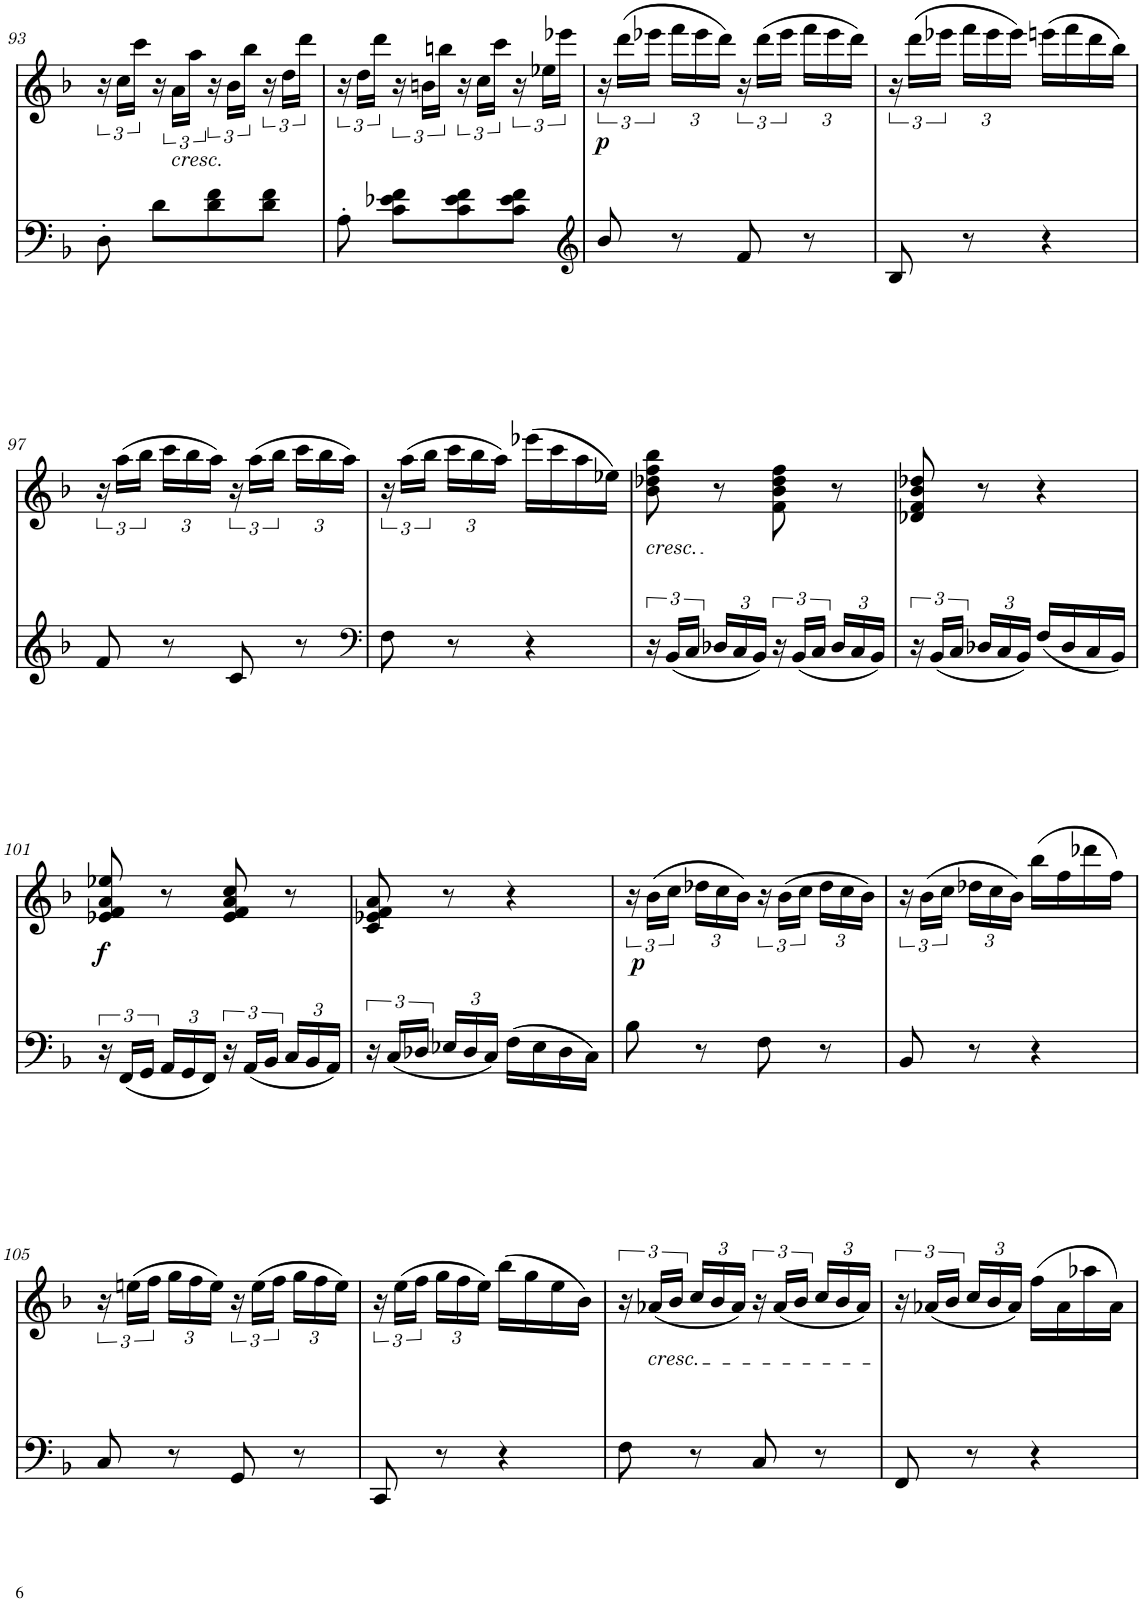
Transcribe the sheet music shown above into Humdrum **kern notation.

**kern	**kern	**dynam
*part2	*part1	*part1
*staff2	*staff1	*staff1
*I"piano	*I"piano	*
*I'Pno	*I'Pno	*
!!LO:PB:g=z
*clefF4	*clefG2	*
*k[b-]	*k[b-]	*
*F:	*F:	*
*M2/4	*M2/4	*
=93	=93	=93
8D'\	24r	.
.	24cc\LL	.
.	24ccc\JJ	.
8d\L	24r	.
!	!LO:TX:b:i:t=cresc.	!
.	24a\LL	.
.	24aa\JJ	.
8d\ 8f\	24r	.
.	24b-\LL	.
.	24bb-\JJ	.
8d\ 8f\J	24r	.
.	24dd\LL	.
.	24ddd\JJ	.
=94	=94	=94
8A'\	24r	.
.	24dd\LL	.
.	24ddd\JJ	.
8c\ 8e-X\ 8f\L	24r	.
.	24bn\LL	.
.	24bbn\JJ	.
8c\ 8e-\ 8f\	24r	.
.	24cc\LL	.
.	24ccc\JJ	.
8c\ 8e-\ 8f\J	24r	.
.	24ee-X\LL	.
.	24eee-X\JJ	.
=95	=95	=95
*clefG2	*	*
!	!	!LO:DY:b
8b-/	24r	p
.	(24ddd\LL	.
.	24eee-X\JJ	.
*	*Xbrackettup	*
8r	24fff\LL	.
.	24eee-\	.
.	24ddd\JJ)	.
*	*brackettup	*
8f/	24r	.
.	(24ddd\LL	.
.	24eee-\JJ	.
*	*Xbrackettup	*
8r	24fff\LL	.
.	24eee-\	.
.	24ddd\JJ)	.
=96	=96	=96
*	*brackettup	*
8B-/	24r	.
.	(24ddd\LL	.
.	24eee-X\JJ	.
*	*Xbrackettup	*
8r	24fff\LL	.
.	24eee-\	.
.	24eee-\JJ)	.
4r	(16eeen\LL	.
.	16fff\	.
.	16ddd\	.
.	16bb-\JJ)	.
!!LO:LB:g=z
=97	=97	=97
*	*brackettup	*
8f/	24r	.
.	(24aa\LL	.
.	24bb-\JJ	.
*	*Xbrackettup	*
8r	24ccc\LL	.
.	24bb-\	.
.	24aa\JJ)	.
*	*brackettup	*
8c/	24r	.
.	(24aa\LL	.
.	24bb-\JJ	.
*	*Xbrackettup	*
8r	24ccc\LL	.
.	24bb-\	.
.	24aa\JJ)	.
=98	=98	=98
*clefF4	*	*
*	*brackettup	*
8F\	24r	.
.	(24aa\LL	.
.	24bb-\JJ	.
*	*Xbrackettup	*
8r	24ccc\LL	.
.	24bb-\	.
.	24aa\JJ)	.
4r	(16eee-X\LL	.
.	16ccc\	.
.	16aa\	.
.	16ee-X\JJ)	.
=99	=99	=99
!	!LO:TX:b:i:t=cresc.	!
24r	8b-\ 8dd-X\ 8ff\ 8bb-\	.
(24BB-/LL	.	.
24C/JJ	.	.
*Xbrackettup	*	*
24D-X/LL	8r	.
24C/	.	.
24BB-/JJ)	.	.
*brackettup	*	*
24r	8f\ 8b-\ 8dd-\ 8ff\	.
(24BB-/LL	.	.
24C/JJ	.	.
*Xbrackettup	*	*
24D-/LL	8r	.
24C/	.	.
24BB-/JJ)	.	.
=100	=100	=100
*brackettup	*	*
24r	8d-X/ 8f/ 8b-/ 8dd-X/	.
(24BB-/LL	.	.
24C/JJ	.	.
*Xbrackettup	*	*
24D-X/LL	8r	.
24C/	.	.
24BB-/JJ)	.	.
(16F/LL	4r	.
16D-/	.	.
16C/	.	.
16BB-/JJ)	.	.
!!LO:LB:g=z
=101	=101	=101
*brackettup	*	*
!	!	!LO:DY:b
24r	8e-X/ 8f/ 8a/ 8ee-X/	f
(24FF/LL	.	.
24GG/JJ	.	.
*Xbrackettup	*	*
24AA/LL	8r	.
24GG/	.	.
24FF/JJ)	.	.
*brackettup	*	*
24r	8e-/ 8f/ 8a/ 8cc/	.
(24AA/LL	.	.
24BB-/JJ	.	.
*Xbrackettup	*	*
24C/LL	8r	.
24BB-/	.	.
24AA/JJ)	.	.
=102	=102	=102
*brackettup	*	*
24r	8c/ 8e-X/ 8f/ 8a/	.
(24C/LL	.	.
24D-X/JJ	.	.
*Xbrackettup	*	*
24E-X/LL	8r	.
24D-/	.	.
24C/JJ)	.	.
(16F\LL	4r	.
16E-\	.	.
16D-\	.	.
16C\JJ)	.	.
=103	=103	=103
*	*brackettup	*
!	!	!LO:DY:b
8B-\	24r	p
.	(24b-\LL	.
.	24cc\JJ	.
*	*Xbrackettup	*
8r	24dd-X\LL	.
.	24cc\	.
.	24b-\JJ)	.
*	*brackettup	*
8F\	24r	.
.	(24b-\LL	.
.	24cc\JJ	.
*	*Xbrackettup	*
8r	24dd-\LL	.
.	24cc\	.
.	24b-\JJ)	.
=104	=104	=104
*	*brackettup	*
8BB-/	24r	.
.	(24b-\LL	.
.	24cc\JJ	.
*	*Xbrackettup	*
8r	24dd-X\LL	.
.	24cc\	.
.	24b-\JJ)	.
4r	(16bb-\LL	.
.	16ff\	.
.	16ddd-X\	.
.	16ff\JJ)	.
!!LO:LB:g=z
=105	=105	=105
*	*brackettup	*
8C/	24r	.
.	(24een\LL	.
.	24ff\JJ	.
*	*Xbrackettup	*
8r	24gg\LL	.
.	24ff\	.
.	24ee\JJ)	.
*	*brackettup	*
8GG/	24r	.
.	(24ee\LL	.
.	24ff\JJ	.
*	*Xbrackettup	*
8r	24gg\LL	.
.	24ff\	.
.	24ee\JJ)	.
=106	=106	=106
*	*brackettup	*
8CC/	24r	.
.	(24ee\LL	.
.	24ff\JJ	.
*	*Xbrackettup	*
8r	24gg\LL	.
.	24ff\	.
.	24ee\JJ)	.
4r	(16bb-\LL	.
.	16gg\	.
.	16ee\	.
.	16b-\JJ)	.
=107	=107	=107
*	*brackettup	*
8F\	24r	.
!	!LO:TX:b:i:t=cresc.	!
.	(24a-X/LL	.
.	24b-/JJ	.
*	*Xbrackettup	*
8r	24cc/LL	.
.	24b-/	.
.	24a-/JJ)	.
*	*brackettup	*
8C/	24r	.
.	(24a-/LL	.
.	24b-/JJ	.
*	*Xbrackettup	*
8r	24cc/LL	.
.	24b-/	.
.	24a-/JJ)	.
=108	=108	=108
*	*brackettup	*
8FF/	24r	.
.	(24a-X/LL	.
.	24b-/JJ	.
*	*Xbrackettup	*
8r	24cc/LL	.
.	24b-/	.
.	24a-/JJ)	.
4r	(16ff\LL	.
.	16a-\	.
.	16aa-X\	.
.	16a-\JJ)	.
=	=	=
*-	*-	*-
